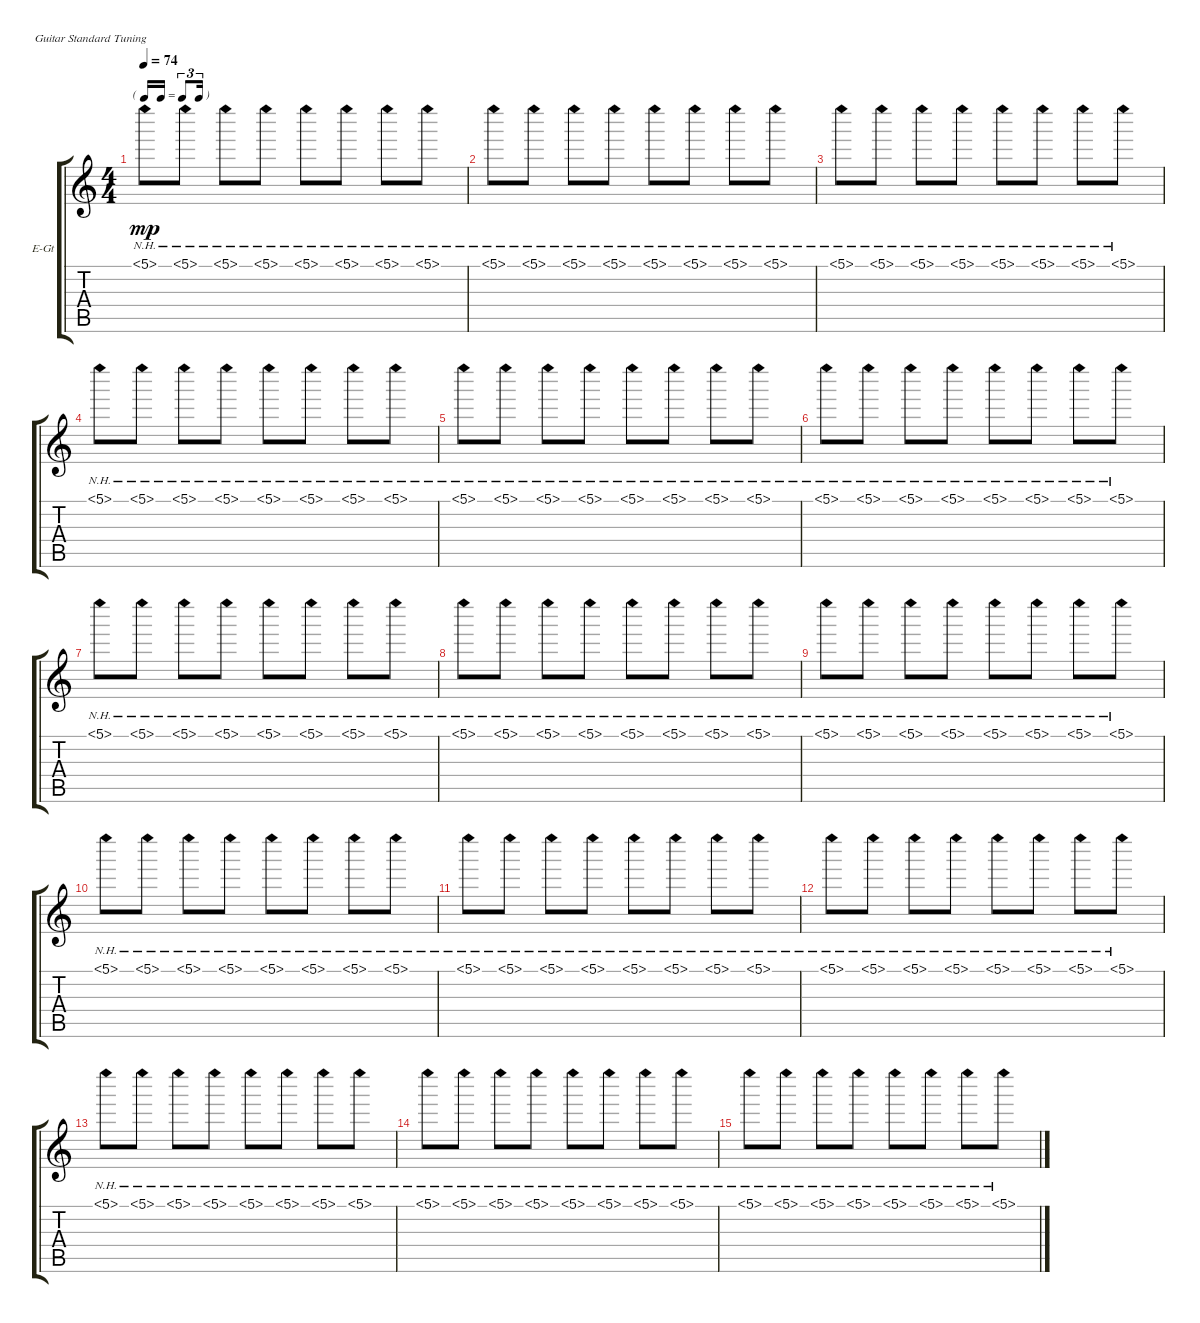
\defaultSystemsLayout 4
\bracketExtendMode groupsimilarinstruments
\firstSystemTrackNameOrientation horizontal
\otherSystemsTrackNameOrientation horizontal
\track ("Guitar 4 (harmonics, clean)" "E-Gt") {instrument electricguitarclean}
\staff {score tabs}
\tuning (E4 B3 G3 D3 A2 E2)
\ts (4 4)
\tf triplet16th
\tempo 74
\clef g2
\ks c
5.1{nh}.8{dy mp} 5.1{nh}.8 5.1{nh}.8 5.1{nh}.8 5.1{nh}.8 5.1{nh}.8 5.1{nh}.8 5.1{nh}.8 |
5.1{nh}.8 5.1{nh}.8 5.1{nh}.8 5.1{nh}.8 5.1{nh}.8 5.1{nh}.8 5.1{nh}.8 5.1{nh}.8 |
5.1{nh}.8 5.1{nh}.8 5.1{nh}.8 5.1{nh}.8 5.1{nh}.8 5.1{nh}.8 5.1{nh}.8 5.1{nh}.8 |
5.1{nh}.8 5.1{nh}.8 5.1{nh}.8 5.1{nh}.8 5.1{nh}.8 5.1{nh}.8 5.1{nh}.8 5.1{nh}.8 |
5.1{nh}.8 5.1{nh}.8 5.1{nh}.8 5.1{nh}.8 5.1{nh}.8 5.1{nh}.8 5.1{nh}.8 5.1{nh}.8 |
5.1{nh}.8 5.1{nh}.8 5.1{nh}.8 5.1{nh}.8 5.1{nh}.8 5.1{nh}.8 5.1{nh}.8 5.1{nh}.8 |
5.1{nh}.8 5.1{nh}.8 5.1{nh}.8 5.1{nh}.8 5.1{nh}.8 5.1{nh}.8 5.1{nh}.8 5.1{nh}.8 |
5.1{nh}.8 5.1{nh}.8 5.1{nh}.8 5.1{nh}.8 5.1{nh}.8 5.1{nh}.8 5.1{nh}.8 5.1{nh}.8 |
5.1{nh}.8 5.1{nh}.8 5.1{nh}.8 5.1{nh}.8 5.1{nh}.8 5.1{nh}.8 5.1{nh}.8 5.1{nh}.8 |
5.1{nh}.8 5.1{nh}.8 5.1{nh}.8 5.1{nh}.8 5.1{nh}.8 5.1{nh}.8 5.1{nh}.8 5.1{nh}.8 |
5.1{nh}.8 5.1{nh}.8 5.1{nh}.8 5.1{nh}.8 5.1{nh}.8 5.1{nh}.8 5.1{nh}.8 5.1{nh}.8 |
5.1{nh}.8 5.1{nh}.8 5.1{nh}.8 5.1{nh}.8 5.1{nh}.8 5.1{nh}.8 5.1{nh}.8 5.1{nh}.8 |
5.1{nh}.8 5.1{nh}.8 5.1{nh}.8 5.1{nh}.8 5.1{nh}.8 5.1{nh}.8 5.1{nh}.8 5.1{nh}.8 |
5.1{nh}.8 5.1{nh}.8 5.1{nh}.8 5.1{nh}.8 5.1{nh}.8 5.1{nh}.8 5.1{nh}.8 5.1{nh}.8 |
5.1{nh}.8 5.1{nh}.8 5.1{nh}.8 5.1{nh}.8 5.1{nh}.8 5.1{nh}.8 5.1{nh}.8 5.1{nh}.8
